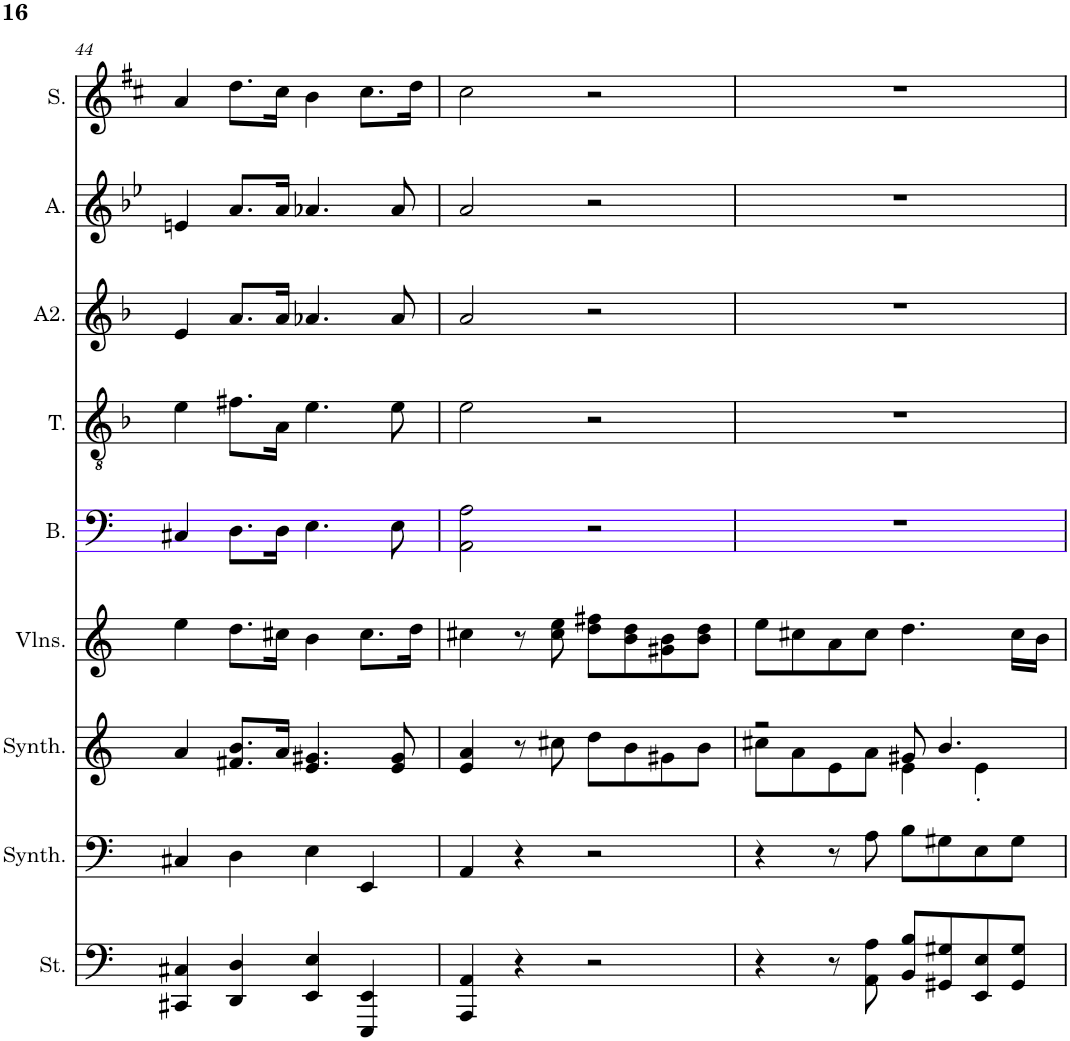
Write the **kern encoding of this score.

**kern	**kern	**kern	**kern	**kern	**kern	**kern	**kern	**kern
*part9	*part8	*part7	*part6	*part5	*part4	*part3	*part2	*part1
*staff9	*staff8	*staff7	*staff6	*staff5	*staff4	*staff3	*staff2	*staff1
*I"Cordes, D'Bass/Strings, etc	*I"Synthétiseur d'instruments à cordes, Synth strings, etc	*I"Synthétiseur d'instruments à cordes, Synth strings 2	*I"Violons, 1st violins	*I"Basse	*I"Ténor	*I"Alto 2	*I"Alto	*I"Soprano
*I'St.	*I'Synth.	*I'Synth.	*I'Vlns.	*I'B.	*I'T.	*I'A2.	*I'A.	*I'S.
!!LO:PB:g=z
*clefF4	*clefF4	*clefG2	*clefG2	*clefF4	*clefGv2	*clefG2	*clefG2	*clefG2
*k[]	*k[]	*k[]	*k[]	*k[]	*k[b-]	*k[b-]	*k[b-e-]	*k[f#c#]
*M4/4	*M4/4	*M4/4	*M4/4	*M4/4	*M4/4	*M4/4	*M4/4	*M4/4
=44	=44	=44	=44	=44	=44	=44	=44	=44
4CC#X/ 4C#X/	4C#X/	4a/	4ee\	4C#X/	4e\	4e/	4en/	4a/
4DD/ 4D/	4D\	8.f#X/ 8.b/L	8.dd\L	8.D\L	8.f#X\L	8.a/L	8.a/L	8.dd\L
.	.	16a/Jk	16cc#X\Jk	16D\Jk	16A\Jk	16a/Jk	16a/Jk	16cc#\Jk
4EE/ 4E/	4E\	4.e/ 4.g#X/	4b\	4.E\	4.e\	4.a-X/	4.a-X/	4b\
4EEE/ 4EE/	4EE/	.	8.cc#\L	.	.	.	.	8.cc#\L
.	.	8e/ 8g#/	.	8E\	8e\	8a-/	8a-/	.
.	.	.	16dd\Jk	.	.	.	.	16dd\Jk
=45	=45	=45	=45	=45	=45	=45	=45	=45
4AAA/ 4AA/	4AA/	4e/ 4a/	4cc#X\	2AA\ 2A\	2e\	2a/	2a/	2cc#\
4r	4r	8r	8r	.	.	.	.	.
.	.	8cc#X\	8cc#\ 8ee\	.	.	.	.	.
2r	2r	8dd\L	8dd\ 8ff#X\L	2r	2r	2r	2r	2r
.	.	8b\	8b\ 8dd\	.	.	.	.	.
.	.	8g#X\	8g#X\ 8b\	.	.	.	.	.
.	.	8b\J	8b\ 8dd\J	.	.	.	.	.
=46	=46	=46	=46	=46	=46	=46	=46	=46
*	*	*^	*	*	*	*	*	*
4r	4r	2r	8cc#X\L	8ee\L	1r	1r	1r	1r	1r
.	.	.	8a\	8cc#X\	.	.	.	.	.
8r	8r	.	8e\	8a\	.	.	.	.	.
8AA\ 8A\	8A\	.	8a\J	8cc#\J	.	.	.	.	.
8BB/ 8B/L	8B\L	8g#X/	4e\	4.dd\	.	.	.	.	.
8GG#X/ 8G#X/	8G#X\	4.b/	.	.	.	.	.	.	.
8EE/ 8E/	8E\	.	4e'\	.	.	.	.	.	.
8GG#/ 8G#/J	8G#\J	.	.	16cc#\LL	.	.	.	.	.
.	.	.	.	16b\JJ	.	.	.	.	.
*	*	*v	*v	*	*	*	*	*	*
=	=	=	=	=	=	=	=	=
*-	*-	*-	*-	*-	*-	*-	*-	*-
